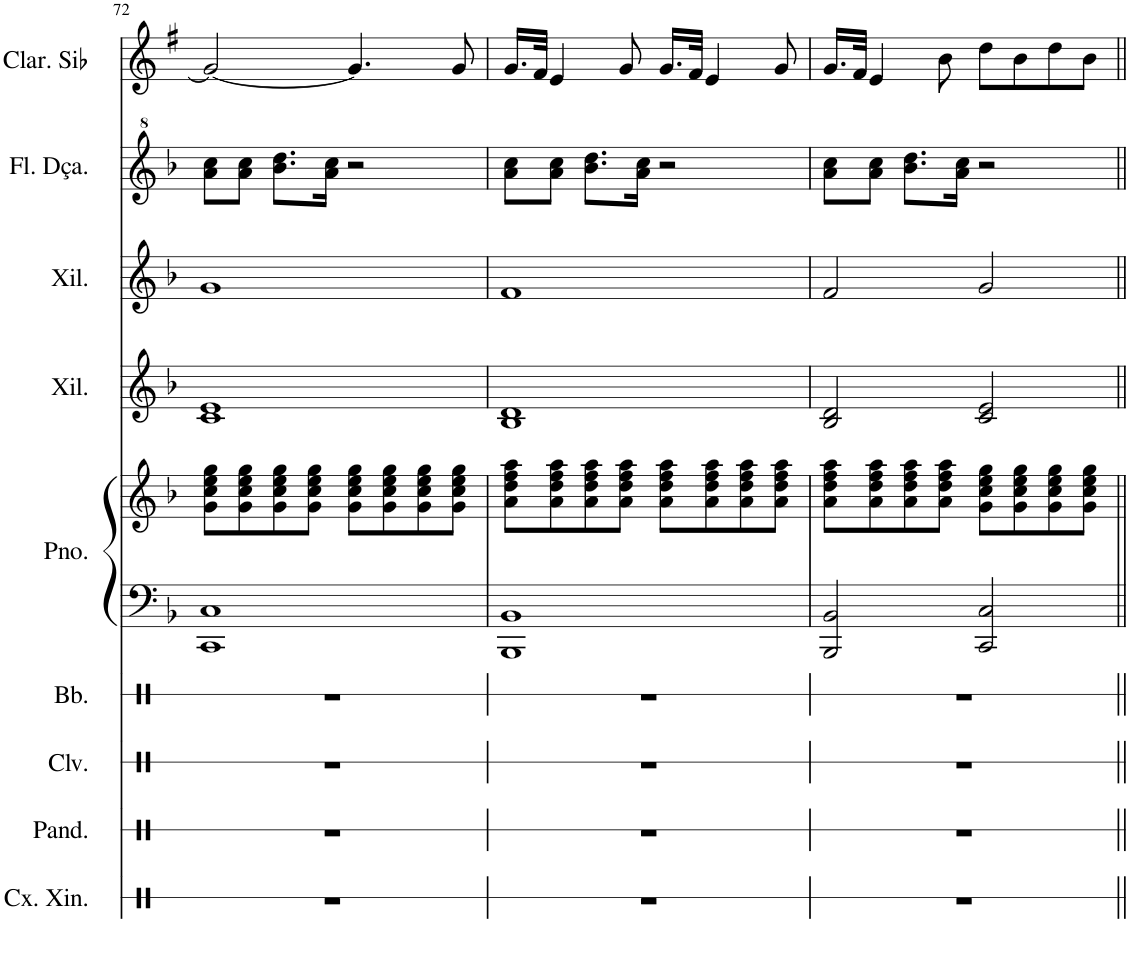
**kern	**kern	**kern	**kern	**kern	**kern	**kern	**kern	**kern	**kern
*part9	*part8	*part7	*part6	*part5	*part5	*part4	*part3	*part2	*part1
*staff10	*staff9	*staff8	*staff7	*staff6	*staff5	*staff4	*staff3	*staff2	*staff1
*I"Caixa xinesa	*I"Pandereta	*I"Claves	*I"Bombo	*I"Piano	*	*I"Xilòfon	*I"Xilòfon	*I"Flauta dolça	*I"Clarinette en Sib
*I'Cx. Xin.	*I'Pand.	*I'Clv.	*I'Bb.	*I'Pno.	*	*I'Xil.	*I'Xil.	*I'Fl. Dça.	*I'Clar. Sib
!!LO:PB:g=z
*clefX	*clefX	*clefX	*clefX	*clefF4	*clefG2	*clefG2	*clefG2	*clefG^2	*clefG2
*	*	*	*	*	*	*Trd-7c-12	*Trd-7c-12	*	*Trd1c2
*k[]	*k[]	*k[]	*k[]	*k[b-]	*k[b-]	*k[b-]	*k[b-]	*k[b-]	*k[f#]
*M4/4	*M4/4	*M4/4	*M4/4	*M4/4	*M4/4	*M4/4	*M4/4	*M4/4	*M4/4
=72	=72	=72	=72	=72	=72	=72	=72	=72	=72
1r	1r	1r	1r	1CC 1C	8g\ 8cc\ 8ee\ 8gg\L	1c 1e	1g	8aa\ 8ccc\L	2g/_
.	.	.	.	.	8g\ 8cc\ 8ee\ 8gg\	.	.	8aa\ 8ccc\J	.
.	.	.	.	.	8g\ 8cc\ 8ee\ 8gg\	.	.	8.bb-\ 8.ddd\L	.
.	.	.	.	.	8g\ 8cc\ 8ee\ 8gg\J	.	.	.	.
.	.	.	.	.	.	.	.	16aa\ 16ccc\Jk	.
.	.	.	.	.	8g\ 8cc\ 8ee\ 8gg\L	.	.	2r	4.g/]
.	.	.	.	.	8g\ 8cc\ 8ee\ 8gg\	.	.	.	.
.	.	.	.	.	8g\ 8cc\ 8ee\ 8gg\	.	.	.	.
.	.	.	.	.	8g\ 8cc\ 8ee\ 8gg\J	.	.	.	8g/
=73	=73	=73	=73	=73	=73	=73	=73	=73	=73
1r	1r	1r	1r	1BBB- 1BB-	8a\ 8dd\ 8ff\ 8aa\L	1B- 1d	1f	8aa\ 8ccc\L	16.g/LL
.	.	.	.	.	.	.	.	.	32f#/JJk
.	.	.	.	.	8a\ 8dd\ 8ff\ 8aa\	.	.	8aa\ 8ccc\J	4e/
.	.	.	.	.	8a\ 8dd\ 8ff\ 8aa\	.	.	8.bb-\ 8.ddd\L	.
.	.	.	.	.	8a\ 8dd\ 8ff\ 8aa\J	.	.	.	8g/
.	.	.	.	.	.	.	.	16aa\ 16ccc\Jk	.
.	.	.	.	.	8a\ 8dd\ 8ff\ 8aa\L	.	.	2r	16.g/LL
.	.	.	.	.	.	.	.	.	32f#/JJk
.	.	.	.	.	8a\ 8dd\ 8ff\ 8aa\	.	.	.	4e/
.	.	.	.	.	8a\ 8dd\ 8ff\ 8aa\	.	.	.	.
.	.	.	.	.	8a\ 8dd\ 8ff\ 8aa\J	.	.	.	8g/
=74	=74	=74	=74	=74	=74	=74	=74	=74	=74
1r	1r	1r	1r	2BBB-/ 2BB-/	8a\ 8dd\ 8ff\ 8aa\L	2B-/ 2d/	2f/	8aa\ 8ccc\L	16.g/LL
.	.	.	.	.	.	.	.	.	32f#/JJk
.	.	.	.	.	8a\ 8dd\ 8ff\ 8aa\	.	.	8aa\ 8ccc\J	4e/
.	.	.	.	.	8a\ 8dd\ 8ff\ 8aa\	.	.	8.bb-\ 8.ddd\L	.
.	.	.	.	.	8a\ 8dd\ 8ff\ 8aa\J	.	.	.	8b\
.	.	.	.	.	.	.	.	16aa\ 16ccc\Jk	.
.	.	.	.	2CC/ 2C/	8g\ 8cc\ 8ee\ 8gg\L	2c/ 2e/	2g/	2r	8dd\L
.	.	.	.	.	8g\ 8cc\ 8ee\ 8gg\	.	.	.	8b\
.	.	.	.	.	8g\ 8cc\ 8ee\ 8gg\	.	.	.	8dd\
.	.	.	.	.	8g\ 8cc\ 8ee\ 8gg\J	.	.	.	8b\J
=||	=||	=||	=||	=||	=||	=||	=||	=||	=||
*-	*-	*-	*-	*-	*-	*-	*-	*-	*-
